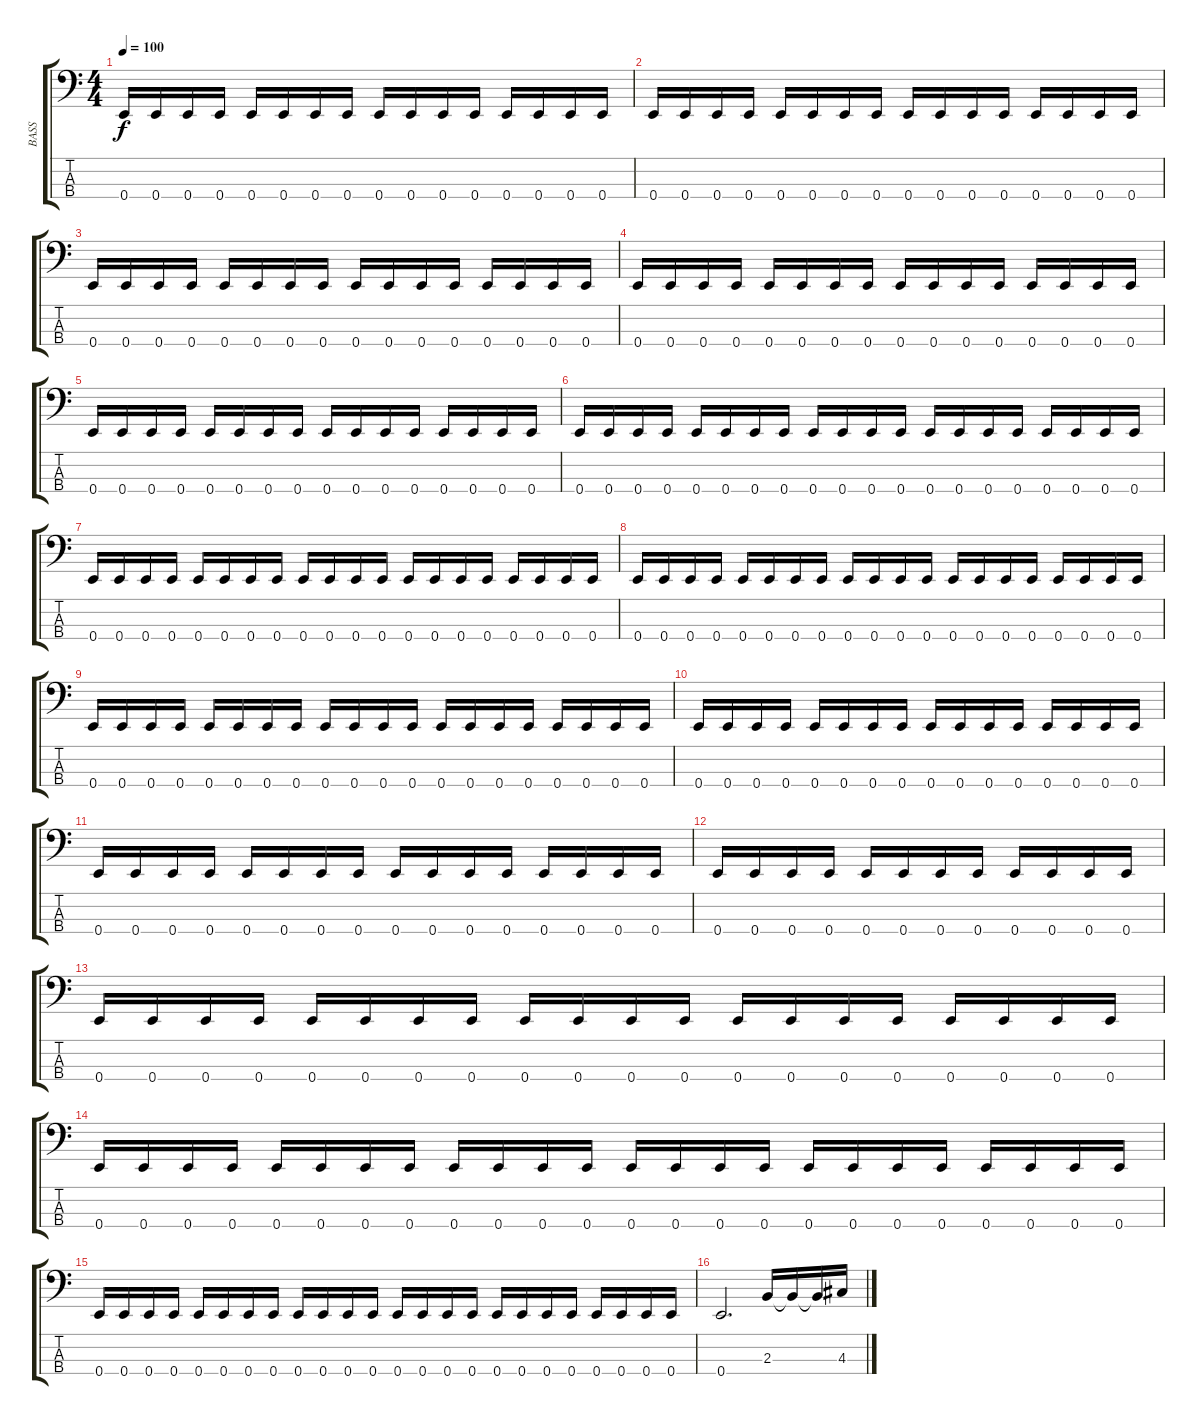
\track ("BASS " "BASS ") {instrument electricbasspick}
\staff {score tabs}
\tuning (G2 D2 A1 E1) {hide}
\ts (4 4)
\tempo 100
\clef f4
\ks c
0.4.16{dy f volume 6} 0.4.16 0.4.16 0.4.16 0.4.16 0.4.16 0.4.16 0.4.16 0.4.16 0.4.16 0.4.16 0.4.16 0.4.16 0.4.16 0.4.16 0.4.16 |
0.4.16{volume 6} 0.4.16 0.4.16 0.4.16 0.4.16 0.4.16 0.4.16 0.4.16 0.4.16 0.4.16 0.4.16 0.4.16 0.4.16 0.4.16 0.4.16 0.4.16 |
0.4.16{volume 6} 0.4.16 0.4.16 0.4.16 0.4.16 0.4.16 0.4.16 0.4.16 0.4.16 0.4.16 0.4.16 0.4.16 0.4.16 0.4.16 0.4.16 0.4.16 |
0.4.16{volume 6} 0.4.16 0.4.16 0.4.16 0.4.16 0.4.16 0.4.16 0.4.16 0.4.16 0.4.16 0.4.16 0.4.16 0.4.16 0.4.16 0.4.16 0.4.16 |
0.4.16{volume 6} 0.4.16 0.4.16 0.4.16 0.4.16 0.4.16 0.4.16 0.4.16 0.4.16 0.4.16 0.4.16 0.4.16 0.4.16{txt ""} 0.4.16 0.4.16 0.4.16 |
0.4.16{volume 6} 0.4.16 0.4.16 0.4.16 0.4.16 0.4.16 0.4.16 0.4.16 0.4.16 0.4.16 0.4.16 0.4.16 0.4.16 0.4.16 0.4.16 0.4.16 0.4.16 0.4.16 0.4.16 0.4.16 |
0.4.16{volume 6} 0.4.16 0.4.16 0.4.16 0.4.16 0.4.16 0.4.16 0.4.16 0.4.16 0.4.16 0.4.16 0.4.16 0.4.16 0.4.16 0.4.16 0.4.16 0.4.16 0.4.16 0.4.16 0.4.16 |
0.4.16{volume 6} 0.4.16 0.4.16 0.4.16 0.4.16 0.4.16 0.4.16 0.4.16 0.4.16 0.4.16 0.4.16 0.4.16 0.4.16 0.4.16 0.4.16 0.4.16 0.4.16 0.4.16 0.4.16 0.4.16 |
0.4.16{volume 6} 0.4.16 0.4.16 0.4.16 0.4.16 0.4.16 0.4.16 0.4.16 0.4.16 0.4.16 0.4.16 0.4.16 0.4.16 0.4.16 0.4.16 0.4.16 0.4.16 0.4.16 0.4.16 0.4.16 |
0.4.16{volume 6} 0.4.16 0.4.16 0.4.16 0.4.16 0.4.16 0.4.16 0.4.16 0.4.16 0.4.16 0.4.16 0.4.16 0.4.16 0.4.16 0.4.16 0.4.16 |
0.4.16{volume 6} 0.4.16 0.4.16 0.4.16 0.4.16 0.4.16 0.4.16 0.4.16 0.4.16 0.4.16 0.4.16 0.4.16 0.4.16 0.4.16 0.4.16 0.4.16 |
0.4.16{volume 6} 0.4.16 0.4.16 0.4.16 0.4.16 0.4.16 0.4.16 0.4.16 0.4.16 0.4.16 0.4.16 0.4.16 |
0.4.16{volume 6} 0.4.16 0.4.16 0.4.16 0.4.16 0.4.16 0.4.16 0.4.16 0.4.16 0.4.16 0.4.16 0.4.16 0.4.16 0.4.16 0.4.16 0.4.16 0.4.16 0.4.16 0.4.16 0.4.16 |
0.4.16{volume 6} 0.4.16 0.4.16 0.4.16 0.4.16 0.4.16 0.4.16 0.4.16 0.4.16 0.4.16 0.4.16 0.4.16 0.4.16 0.4.16 0.4.16 0.4.16 0.4.16 0.4.16 0.4.16 0.4.16 0.4.16 0.4.16 0.4.16 0.4.16 |
0.4.16{volume 6} 0.4.16 0.4.16 0.4.16 0.4.16 0.4.16 0.4.16 0.4.16 0.4.16 0.4.16 0.4.16 0.4.16 0.4.16 0.4.16 0.4.16 0.4.16 0.4.16 0.4.16 0.4.16 0.4.16 0.4.16 0.4.16 0.4.16 0.4.16 |
0.4.2{d volume 14} 2.3.16{volume 8} 2.3{t}.16 2.3{t}.16 4.3.16
